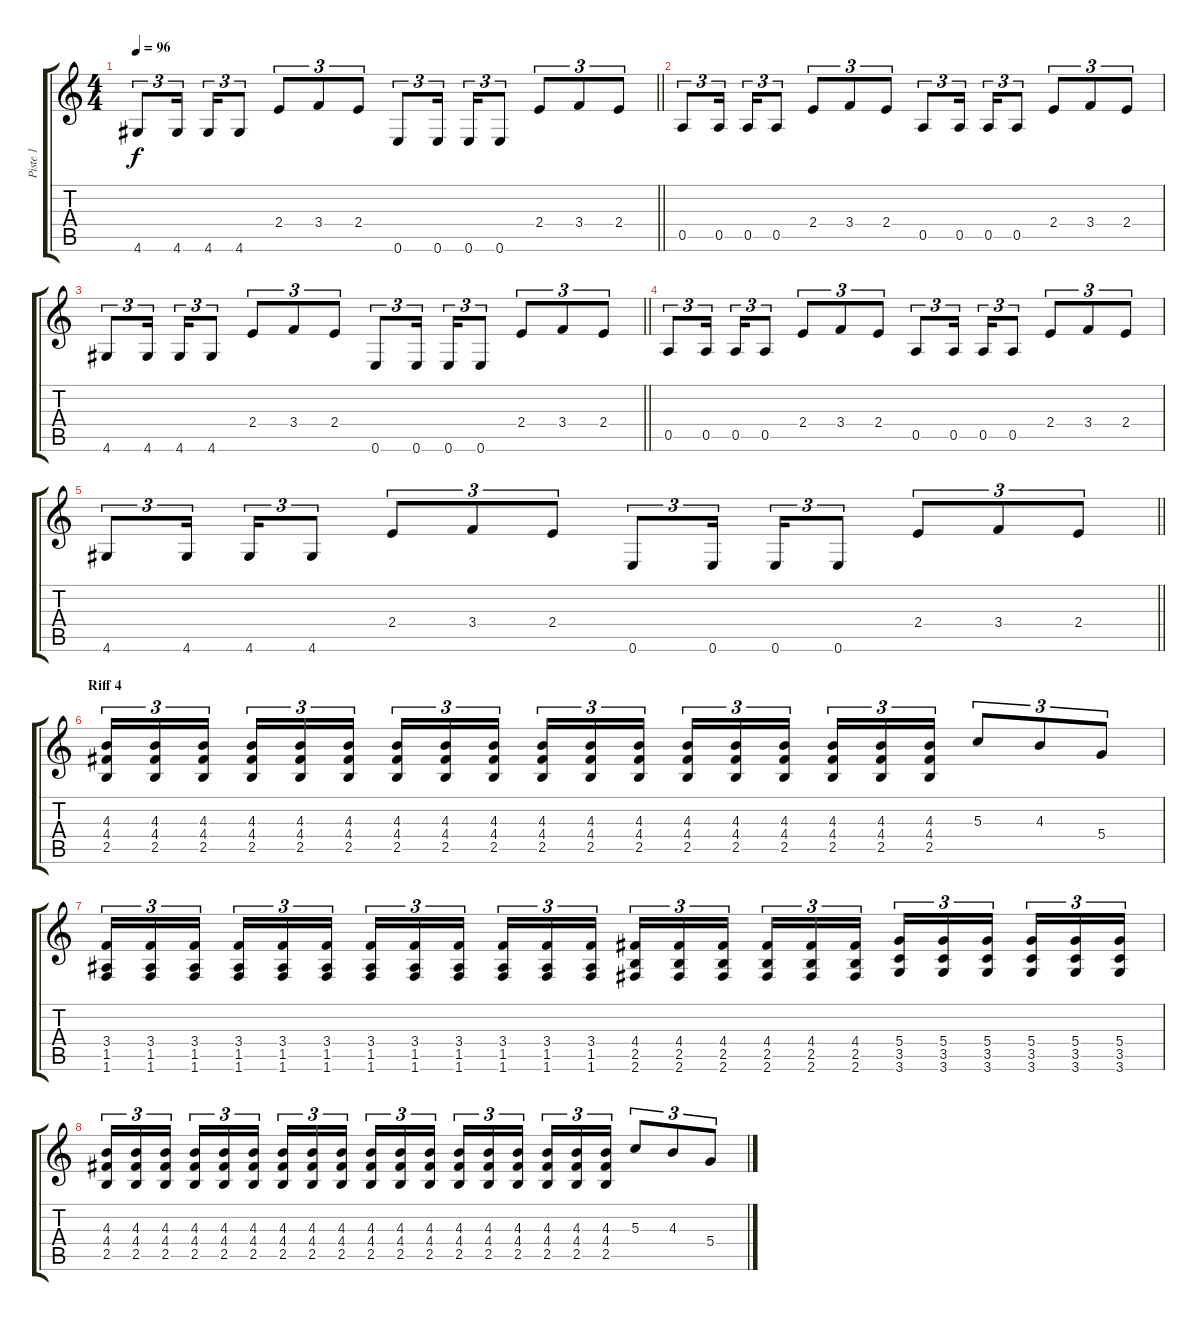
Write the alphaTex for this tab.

\track ("Piste 1" "Piste 1") {instrument distortionguitar}
\staff {score tabs}
\tuning (E4 B3 G3 D3 A2 E2) {hide}
\ts (4 4)
\tempo 96
\clef g2
\barLineRight lightlight
\ks c
4.6.8{tu (3 2) dy f} 4.6.16{tu (3 2) beam splitsecondary} 4.6.16{tu (3 2)} 4.6.8{tu (3 2)} 2.4.8{tu (3 2)} 3.4.8{tu (3 2)} 2.4.8{tu (3 2)} 0.6.8{tu (3 2)} 0.6.16{tu (3 2) beam splitsecondary} 0.6.16{tu (3 2)} 0.6.8{tu (3 2)} 2.4.8{tu (3 2)} 3.4.8{tu (3 2)} 2.4.8{tu (3 2)} |
0.5.8{tu (3 2)} 0.5.16{tu (3 2) beam splitsecondary} 0.5.16{tu (3 2)} 0.5.8{tu (3 2)} 2.4.8{tu (3 2)} 3.4.8{tu (3 2)} 2.4.8{tu (3 2)} 0.5.8{tu (3 2)} 0.5.16{tu (3 2) beam splitsecondary} 0.5.16{tu (3 2)} 0.5.8{tu (3 2)} 2.4.8{tu (3 2)} 3.4.8{tu (3 2)} 2.4.8{tu (3 2)} |
\barLineRight lightlight
4.6.8{tu (3 2)} 4.6.16{tu (3 2) beam splitsecondary} 4.6.16{tu (3 2)} 4.6.8{tu (3 2)} 2.4.8{tu (3 2)} 3.4.8{tu (3 2)} 2.4.8{tu (3 2)} 0.6.8{tu (3 2)} 0.6.16{tu (3 2) beam splitsecondary} 0.6.16{tu (3 2)} 0.6.8{tu (3 2)} 2.4.8{tu (3 2)} 3.4.8{tu (3 2)} 2.4.8{tu (3 2)} |
0.5.8{tu (3 2)} 0.5.16{tu (3 2) beam splitsecondary} 0.5.16{tu (3 2)} 0.5.8{tu (3 2)} 2.4.8{tu (3 2)} 3.4.8{tu (3 2)} 2.4.8{tu (3 2)} 0.5.8{tu (3 2)} 0.5.16{tu (3 2) beam splitsecondary} 0.5.16{tu (3 2)} 0.5.8{tu (3 2)} 2.4.8{tu (3 2)} 3.4.8{tu (3 2)} 2.4.8{tu (3 2)} |
\barLineRight lightlight
4.6.8{tu (3 2)} 4.6.16{tu (3 2) beam splitsecondary} 4.6.16{tu (3 2)} 4.6.8{tu (3 2)} 2.4.8{tu (3 2)} 3.4.8{tu (3 2)} 2.4.8{tu (3 2)} 0.6.8{tu (3 2)} 0.6.16{tu (3 2) beam splitsecondary} 0.6.16{tu (3 2)} 0.6.8{tu (3 2)} 2.4.8{tu (3 2)} 3.4.8{tu (3 2)} 2.4.8{tu (3 2)} |
\section ("" "Riff 4")
(4.3 4.4 2.5).16{tu (3 2)} (4.3 4.4 2.5).16{tu (3 2)} (4.3 4.4 2.5).16{tu (3 2) beam splitsecondary} (4.3 4.4 2.5).16{tu (3 2)} (4.3 4.4 2.5).16{tu (3 2)} (4.3 4.4 2.5).16{tu (3 2)} (4.3 4.4 2.5).16{tu (3 2)} (4.3 4.4 2.5).16{tu (3 2)} (4.3 4.4 2.5).16{tu (3 2) beam splitsecondary} (4.3 4.4 2.5).16{tu (3 2)} (4.3 4.4 2.5).16{tu (3 2)} (4.3 4.4 2.5).16{tu (3 2)} (4.3 4.4 2.5).16{tu (3 2)} (4.3 4.4 2.5).16{tu (3 2)} (4.3 4.4 2.5).16{tu (3 2) beam splitsecondary} (4.3 4.4 2.5).16{tu (3 2)} (4.3 4.4 2.5).16{tu (3 2)} (4.3 4.4 2.5).16{tu (3 2)} 5.3.8{tu (3 2)} 4.3.8{tu (3 2)} 5.4.8{tu (3 2)} |
(3.4 1.5 1.6).16{tu (3 2)} (3.4 1.5 1.6).16{tu (3 2)} (3.4 1.5 1.6).16{tu (3 2) beam splitsecondary} (3.4 1.5 1.6).16{tu (3 2)} (3.4 1.5 1.6).16{tu (3 2)} (3.4 1.5 1.6).16{tu (3 2)} (3.4 1.5 1.6).16{tu (3 2)} (3.4 1.5 1.6).16{tu (3 2)} (3.4 1.5 1.6).16{tu (3 2) beam splitsecondary} (3.4 1.5 1.6).16{tu (3 2)} (3.4 1.5 1.6).16{tu (3 2)} (3.4 1.5 1.6).16{tu (3 2)} (4.4 2.5 2.6).16{tu (3 2)} (4.4 2.5 2.6).16{tu (3 2)} (4.4 2.5 2.6).16{tu (3 2) beam splitsecondary} (4.4 2.5 2.6).16{tu (3 2)} (4.4 2.5 2.6).16{tu (3 2)} (4.4 2.5 2.6).16{tu (3 2)} (5.4 3.5 3.6).16{tu (3 2)} (5.4 3.5 3.6).16{tu (3 2)} (5.4 3.5 3.6).16{tu (3 2) beam splitsecondary} (5.4 3.5 3.6).16{tu (3 2)} (5.4 3.5 3.6).16{tu (3 2)} (5.4 3.5 3.6).16{tu (3 2)} |
(4.3 4.4 2.5).16{tu (3 2)} (4.3 4.4 2.5).16{tu (3 2)} (4.3 4.4 2.5).16{tu (3 2) beam splitsecondary} (4.3 4.4 2.5).16{tu (3 2)} (4.3 4.4 2.5).16{tu (3 2)} (4.3 4.4 2.5).16{tu (3 2)} (4.3 4.4 2.5).16{tu (3 2)} (4.3 4.4 2.5).16{tu (3 2)} (4.3 4.4 2.5).16{tu (3 2) beam splitsecondary} (4.3 4.4 2.5).16{tu (3 2)} (4.3 4.4 2.5).16{tu (3 2)} (4.3 4.4 2.5).16{tu (3 2)} (4.3 4.4 2.5).16{tu (3 2)} (4.3 4.4 2.5).16{tu (3 2)} (4.3 4.4 2.5).16{tu (3 2) beam splitsecondary} (4.3 4.4 2.5).16{tu (3 2)} (4.3 4.4 2.5).16{tu (3 2)} (4.3 4.4 2.5).16{tu (3 2)} 5.3.8{tu (3 2)} 4.3.8{tu (3 2)} 5.4.8{tu (3 2)}
